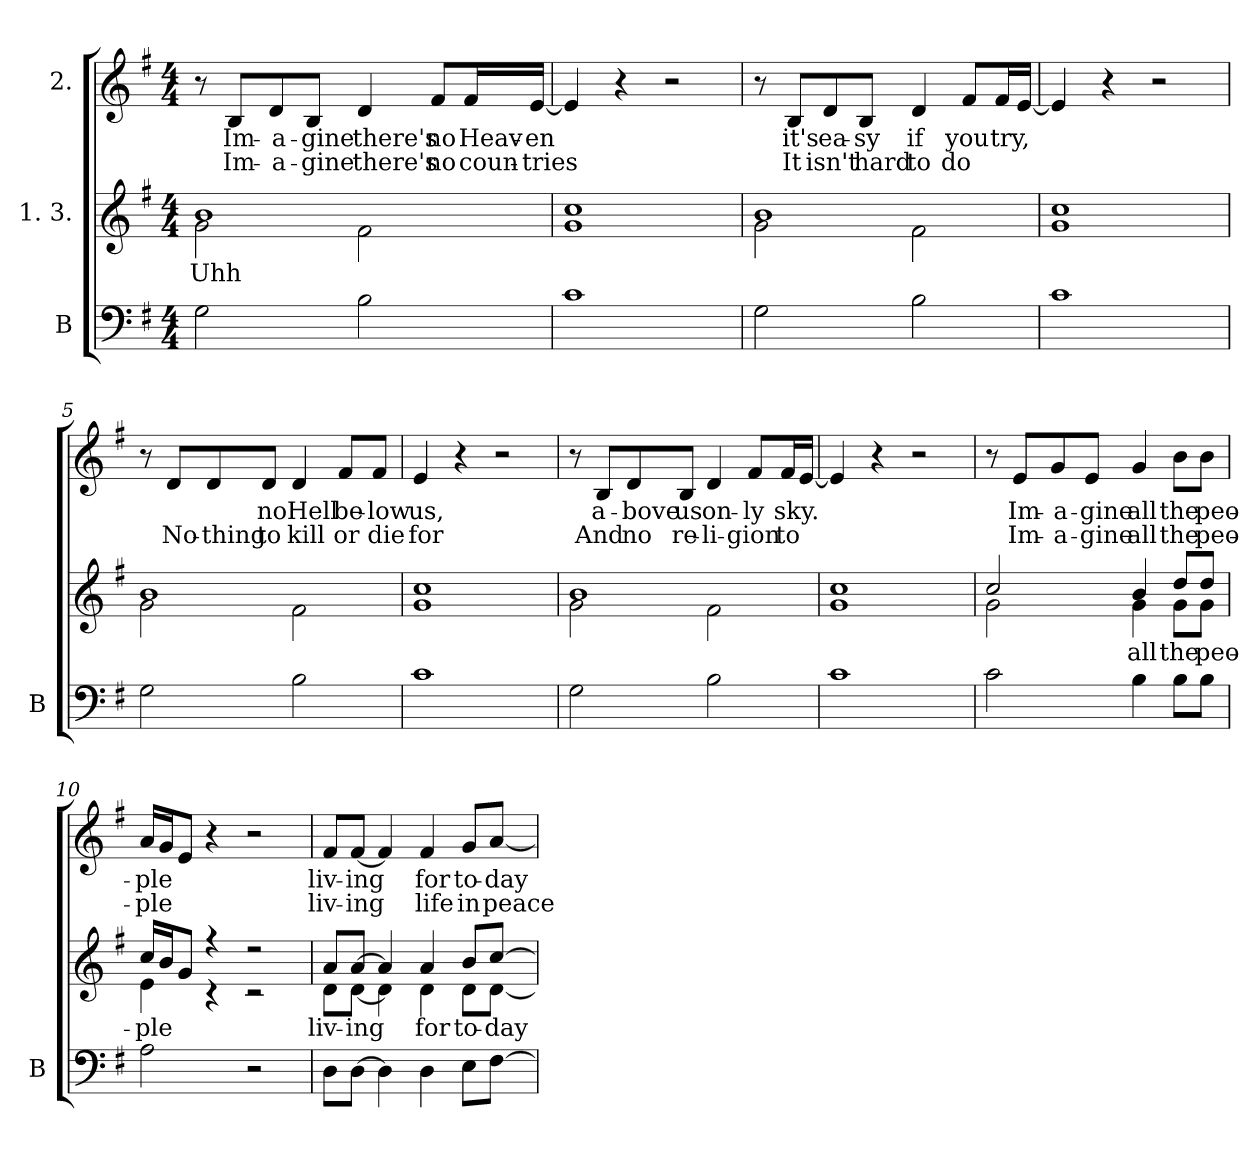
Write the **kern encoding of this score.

**kern	**kern	**text	**kern	**text	**text
*part3	*part2	*part2	*part1	*part1	*part1
*staff3	*staff2	*staff2	*staff1	*staff1	*staff1
*I"B	*I"1. 3.	*	*I"2.	*	*
*I'B	*	*	*	*	*
*clefF4	*clefG2	*	*clefG2	*	*
*k[f#]	*k[f#]	*	*k[f#]	*	*
*M4/4	*M4/4	*	*M4/4	*	*
=1	=1	=1	=1	=1	=1
*	*^	*	*	*	*
!	!	!	!LO:LY:b	!	!	!
2G\	1b	2g\	Uhh	8r	.	.
!	!	!	!	!	!LO:LY:b	!LO:LY:b
.	.	.	.	8B/L	Im-	Im-
!	!	!	!	!	!LO:LY:b	!LO:LY:b
.	.	.	.	8d/	-a-	-a-
!	!	!	!	!	!LO:LY:b	!LO:LY:b
.	.	.	.	8B/J	-gine	-gine
!	!	!	!	!	!LO:LY:b	!LO:LY:b
2B\	.	2f#\	.	4d/	there's	there's
!	!	!	!	!	!LO:LY:b	!LO:LY:b
.	.	.	.	8f#/L	no	no
!	!	!	!	!	!LO:LY:b	!LO:LY:b
.	.	.	.	16f#/L	Heav-	coun-
!	!	!	!	!	!LO:LY:b	!LO:LY:b
.	.	.	.	[16e/JJ	-en	-tries
=2	=2	=2	=2	=2	=2	=2
1c	1cc	1g	.	4e/]	.	.
.	.	.	.	4r	.	.
.	.	.	.	2r	.	.
=3	=3	=3	=3	=3	=3	=3
2G\	1b	2g\	.	8r	.	.
!	!	!	!	!	!LO:LY:b	!LO:LY:b
.	.	.	.	8B/L	it's	It
!	!	!	!	!	!LO:LY:b	!LO:LY:b
.	.	.	.	8d/	ea-	isn't
!	!	!	!	!	!LO:LY:b	!LO:LY:b
.	.	.	.	8B/J	-sy	hard
!	!	!	!	!	!LO:LY:b	!LO:LY:b
2B\	.	2f#\	.	4d/	if	to
!	!	!	!	!	!LO:LY:b	!LO:LY:b
.	.	.	.	8f#/L	you	do
!	!	!	!	!	!LO:LY:b	!
.	.	.	.	16f#/L	try,	.
.	.	.	.	[16e/JJ	.	.
=4	=4	=4	=4	=4	=4	=4
1c	1cc	1g	.	4e/]	.	.
.	.	.	.	4r	.	.
.	.	.	.	2r	.	.
=5	=5	=5	=5	=5	=5	=5
2G\	1b	2g\	.	8r	.	.
!	!	!	!	!	!	!LO:LY:b
.	.	.	.	8d/L	.	No-
!	!	!	!	!	!	!LO:LY:b
.	.	.	.	8d/	.	-thing
!	!	!	!	!	!LO:LY:b	!LO:LY:b
.	.	.	.	8d/J	no	to
!	!	!	!	!	!LO:LY:b	!LO:LY:b
2B\	.	2f#\	.	4d/	Hell	kill
!	!	!	!	!	!LO:LY:b	!LO:LY:b
.	.	.	.	8f#/L	be-	or
!	!	!	!	!	!LO:LY:b	!LO:LY:b
.	.	.	.	8f#/J	-low	die
!!LO:LB:g=z
=6	=6	=6	=6	=6	=6	=6
!	!	!	!	!	!LO:LY:b	!LO:LY:b
1c	1cc	1g	.	4e/	us,	for
.	.	.	.	4r	.	.
.	.	.	.	2r	.	.
=7	=7	=7	=7	=7	=7	=7
2G\	1b	2g\	.	8r	.	.
!	!	!	!	!	!LO:LY:b	!LO:LY:b
.	.	.	.	8B/L	a-	And
!	!	!	!	!	!LO:LY:b	!LO:LY:b
.	.	.	.	8d/	-bove	no
!	!	!	!	!	!LO:LY:b	!LO:LY:b
.	.	.	.	8B/J	us	re-
!	!	!	!	!	!LO:LY:b	!LO:LY:b
2B\	.	2f#\	.	4d/	on-	-li-
!	!	!	!	!	!LO:LY:b	!LO:LY:b
.	.	.	.	8f#/L	-ly	-gion
!	!	!	!	!	!LO:LY:b	!LO:LY:b
.	.	.	.	16f#/L	sky.	to
.	.	.	.	[16e/JJ	.	.
=8	=8	=8	=8	=8	=8	=8
1c	1cc	1g	.	4e/]	.	.
.	.	.	.	4r	.	.
.	.	.	.	2r	.	.
=9	=9	=9	=9	=9	=9	=9
2c\	2cc/	2g\	.	8r	.	.
!	!	!	!	!	!LO:LY:b	!LO:LY:b
.	.	.	.	8e/L	Im-	Im-
!	!	!	!	!	!LO:LY:b	!LO:LY:b
.	.	.	.	8g/	-a-	-a-
!	!	!	!	!	!LO:LY:b	!LO:LY:b
.	.	.	.	8e/J	-gine	-gine
!	!	!	!LO:LY:b	!	!LO:LY:b	!LO:LY:b
4B\	4b/	4g\	all	4g/	all	all
!	!	!	!LO:LY:b	!	!LO:LY:b	!LO:LY:b
8B\L	8dd/L	8g\L	the	8b\L	the	the
!	!	!	!LO:LY:b	!	!LO:LY:b	!LO:LY:b
8B\J	8dd/J	8g\J	peo-	8b\J	peo-	peo-
=10	=10	=10	=10	=10	=10	=10
!	!	!	!LO:LY:b	!	!LO:LY:b	!LO:LY:b
2A\	16cc/LL	4e\	-ple	16a/LL	-ple	-ple
.	16b/J	.	.	16g/J	.	.
.	8g/J	.	.	8e/J	.	.
.	4r	4r	.	4r	.	.
2r	2r	2r	.	2r	.	.
=11	=11	=11	=11	=11	=11	=11
!	!	!	!LO:LY:b	!	!LO:LY:b	!LO:LY:b
8D\L	8a/L	8d\L	liv-	8f#/L	liv-	liv-
!	!	!	!LO:LY:b	!	!LO:LY:b	!LO:LY:b
[8D\J	[8a/J	[8d\J	-ing	[8f#/J	-ing	-ing
4D\]	4a/]	4d\]	.	4f#/]	.	.
!	!	!	!LO:LY:b	!	!LO:LY:b	!LO:LY:b
4D\	4a/	4d\	for	4f#/	for	life
!	!	!	!LO:LY:b	!	!LO:LY:b	!LO:LY:b
8E\L	8b/L	8d\L	to-	8g/L	to-	in
!	!	!	!LO:LY:b	!	!LO:LY:b	!LO:LY:b
[8F#\J	[8cc/J	[8d\J	-day	[8a/J	-day	peace
*	*v	*v	*	*	*	*
=	=	=	=	=	=
*-	*-	*-	*-	*-	*-
